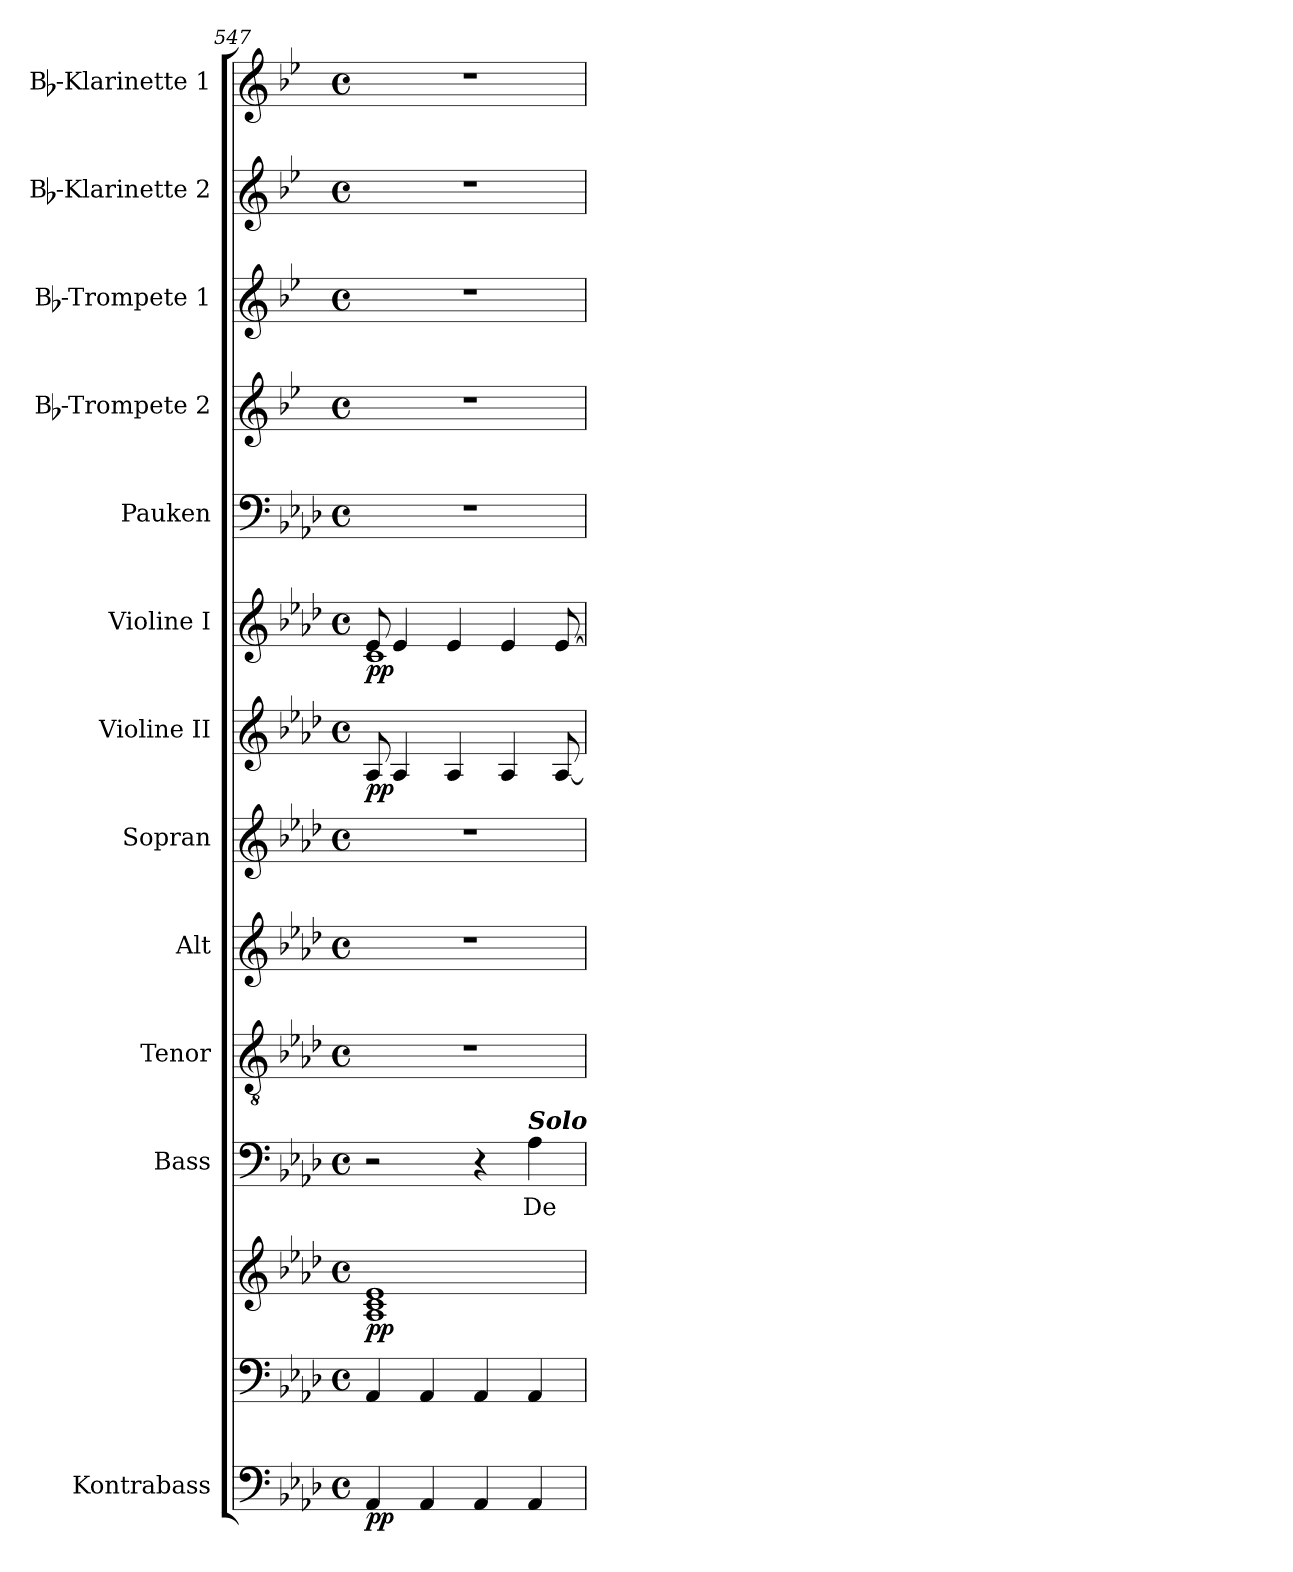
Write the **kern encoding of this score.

**kern	**dynam	**kern	**kern	**dynam	**kern	**text	**kern	**kern	**kern	**kern	**dynam	**kern	**dynam	**kern	**kern	**kern	**kern	**kern
*part13	*part13	*part12	*part12	*part12	*part11	*part11	*part10	*part9	*part8	*part7	*part7	*part6	*part6	*part5	*part4	*part3	*part2	*part1
*staff14	*staff14	*staff13	*staff12	*staff12/13	*staff11	*staff11	*staff10	*staff9	*staff8	*staff7	*staff7	*staff6	*staff6	*staff5	*staff4	*staff3	*staff2	*staff1
*I"Kontrabass	*	*	*	*	*I"Bass	*	*I"Tenor	*I"Alt	*I"Sopran	*I"Violine II	*	*I"Violine I	*	*I"Pauken	*I"Bb-Trompete 2	*I"Bb-Trompete 1	*I"Bb-Klarinette 2	*I"Bb-Klarinette 1
*I'Kb.	*	*	*	*	*I'B.	*	*I'T.	*I'A.	*I'S.	*I'Vl. II	*	*I'Vl. I	*	*I'Pk.	*I'Bb Trp. 2	*I'Bb Trp. 1	*I'Bb Kl. 2	*I'Bb Kl. 1
*clefF4	*	*clefF4	*clefG2	*	*clefF4	*	*clefGv2	*clefG2	*clefG2	*clefG2	*	*clefG2	*	*clefF4	*clefG2	*clefG2	*clefG2	*clefG2
*ITrd7c12	*	*	*	*	*	*	*	*	*	*	*	*	*	*	*ITrd1c2	*ITrd1c2	*ITrd1c2	*ITrd1c2
*k[b-e-a-d-]	*	*k[b-e-a-d-]	*k[b-e-a-d-]	*	*k[b-e-a-d-]	*	*k[b-e-a-d-]	*k[b-e-a-d-]	*k[b-e-a-d-]	*k[b-e-a-d-]	*	*k[b-e-a-d-]	*	*k[b-e-a-d-]	*k[b-e-a-d-]	*k[b-e-a-d-]	*k[b-e-a-d-]	*k[b-e-a-d-]
*A-:	*	*A-:	*A-:	*	*A-:	*	*A-:	*A-:	*A-:	*A-:	*	*A-:	*	*A-:	*A-:	*A-:	*A-:	*A-:
*M4/4	*	*M4/4	*M4/4	*	*M4/4	*	*M4/4	*M4/4	*M4/4	*M4/4	*	*M4/4	*	*M4/4	*M4/4	*M4/4	*M4/4	*M4/4
*met(c)	*	*met(c)	*met(c)	*	*met(c)	*	*met(c)	*met(c)	*met(c)	*met(c)	*	*met(c)	*	*met(c)	*met(c)	*met(c)	*met(c)	*met(c)
=547	=547	=547	=547	=547	=547	=547	=547	=547	=547	=547	=547	=547	=547	=547	=547	=547	=547	=547
*	*	*	*	*	*	*	*	*	*	*	*	*^	*	*	*	*	*	*
!	!LO:DY:b	!	!	!LO:DY:b	!	!	!	!	!	!	!LO:DY:b	!	!	!LO:DY:b	!	!	!	!	!
4AAA-/	pp	4AA-/	1A- 1c 1e-	pp	2r	.	1r	1r	1r	8A-/	pp	8e-/	1c	pp	1r	1r	1r	1r	1r
.	.	.	.	.	.	.	.	.	.	4A-/	.	4e-/	.	.	.	.	.	.	.
4AAA-/	.	4AA-/	.	.	.	.	.	.	.	.	.	.	.	.	.	.	.	.	.
.	.	.	.	.	.	.	.	.	.	4A-/	.	4e-/	.	.	.	.	.	.	.
4AAA-/	.	4AA-/	.	.	4r	.	.	.	.	.	.	.	.	.	.	.	.	.	.
.	.	.	.	.	.	.	.	.	.	4A-/	.	4e-/	.	.	.	.	.	.	.
!	!	!	!	!	!LO:TX:a:Bi:t=Solo	!	!	!	!	!	!	!	!	!	!	!	!	!	!
!	!	!	!	!	!	!LO:LY:b	!	!	!	!	!	!	!	!	!	!	!	!	!
4AAA-/	.	4AA-/	.	.	4A-\	De-	.	.	.	.	.	.	.	.	.	.	.	.	.
.	.	.	.	.	.	.	.	.	.	[8A-/	.	[>8e-/	.	.	.	.	.	.	.
*	*	*	*	*	*	*	*	*	*	*	*	*v	*v	*	*	*	*	*	*
=	=	=	=	=	=	=	=	=	=	=	=	=	=	=	=	=	=	=
*-	*-	*-	*-	*-	*-	*-	*-	*-	*-	*-	*-	*-	*-	*-	*-	*-	*-	*-
